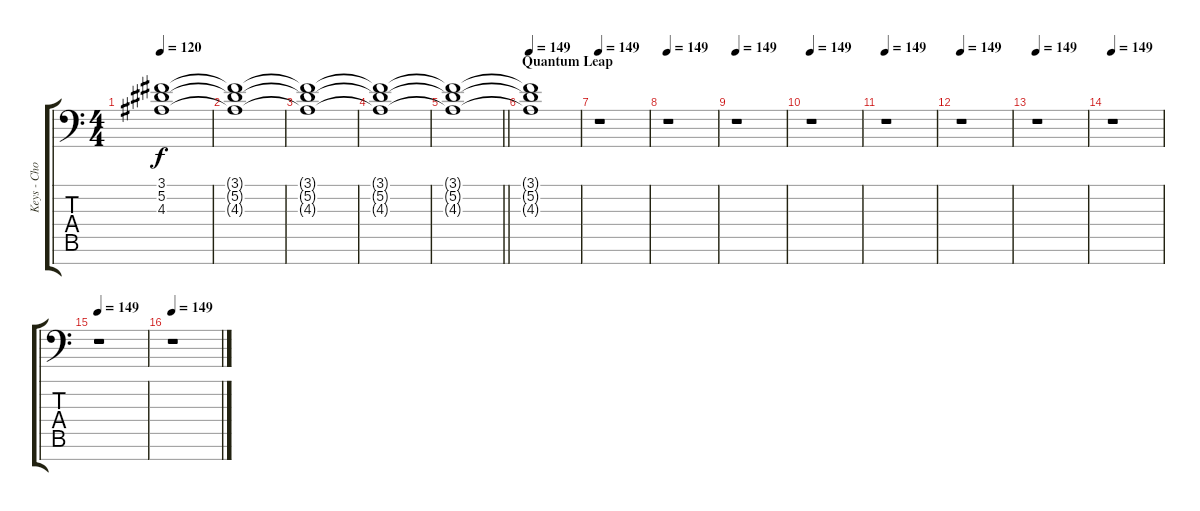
\track ("Keys - Chord I" "Keys - Cho") {instrument synthstrings1}
\staff {score tabs}
\tuning (Eb4 Bb3 Gb3 Db3 Ab2 Eb2 Bb1) {hide}
\ts (4 4)
\tempo 120
\clef f4
\ks c
(3.1{t} 5.2{t} 4.3{t}).1{dy f} |
(3.1{t} 5.2{t} 4.3{t}).1 |
(3.1{t} 5.2{t} 4.3{t}).1 |
(3.1{t} 5.2{t} 4.3{t}).1 |
\barLineRight lightlight
(3.1{t} 5.2{t} 4.3{t}).1 |
\section ("" "Quantum Leap")
\tempo 149
(3.1{t} 5.2{t} 4.3{t}).1 |
\tempo 149
r.1 |
\tempo 149
r.1 |
\tempo 149
r.1 |
\tempo 149
r.1 |
\tempo 149
r.1 |
\tempo 149
r.1 |
\tempo 149
r.1 |
\tempo 149
r.1 |
\tempo 149
r.1 |
\tempo 149
r.1
